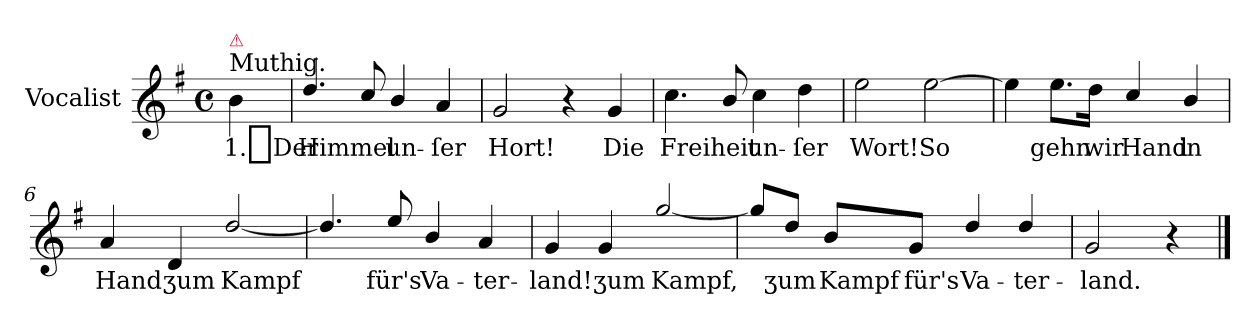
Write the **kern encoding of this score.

**kern	**text
*part1	*part1
*staff1	*staff1
*I"Vocalist	*
*clefG2	*
*k[f#]	*
*G:	*
*M4/4	*
*met(c)	*
=	=
!LO:TX:a:t=Muthig.	!
!LO:TX:a:color=crimson:t=⚠	!
4b	1._Der
=1	=1
4.dd/	Himmel
8cc/	.
4b/	un-
4a	-ſer
=2	=2
2g	Hort!
4r	.
4g	Die
=3	=3
4.cc	Freiheit
8b/	.
4cc	un-
4dd	-ſer
=4	=4
2ee	Wort!
[2ee	So
=5	=5
4ee]	.
8.ee\L	gehn
16dd\Jk	wir
4cc/	Hand
4b/	in
=6	=6
4a	Hand
4d	ʒum
[2dd/	Kampf
=7	=7
4.dd/]	.
8ee/	für's
4b/	Va-
4a	-ter-
=8	=8
4g	-land!
4g	ʒum
[2gg/	Kampf,
=9	=9
8gg/L]	.
8dd/J	ʒum
8b/L	Kampf
8g/J	für's
4dd/	Va-
4dd/	-ter-
=10	=10
2g	-land.
4r	.
==	==
*-	*-
